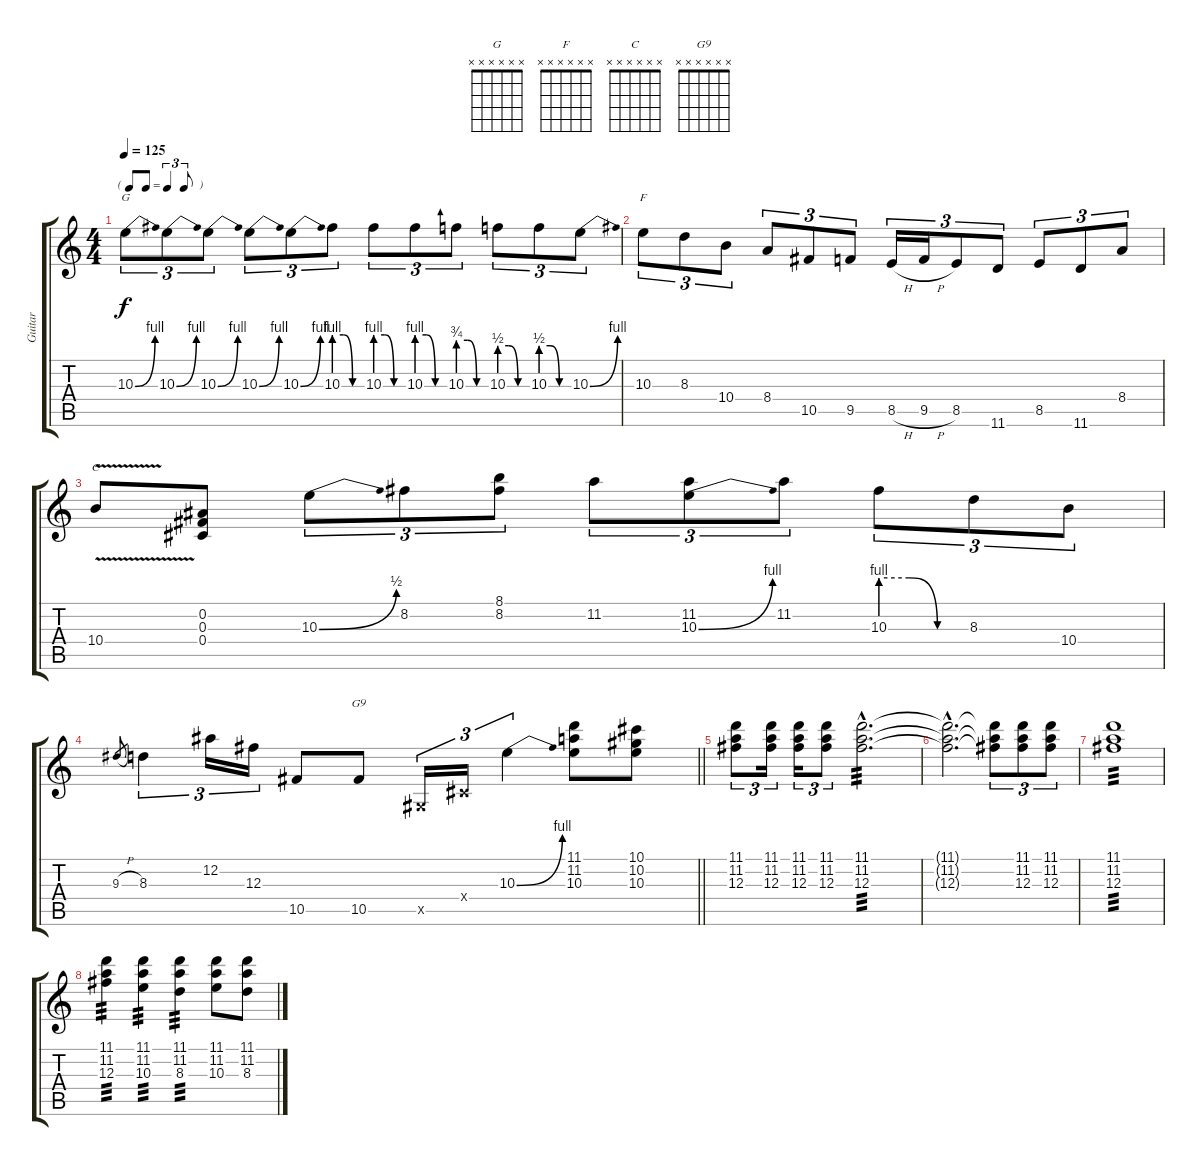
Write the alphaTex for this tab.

\track ("Guitar" "Guitar") {instrument overdrivenguitar}
\staff {score tabs}
\tuning (Eb4 Bb3 Gb3 Db3 Ab2 Eb2) {hide}
\chord ("G" x x x x x x)
\chord ("F" x x x x x x)
\chord ("C" x x x x x x)
\chord ("G9" x x x x x x)
\ts (4 4)
\tf triplet8th
\tempo 125
\clef g2
\ks c
10.3{be (bend 0 0 60 4)}.8{tu (3 2) ch "G" dy f} 10.3{be (bend 0 0 60 4)}.8{tu (3 2)} 10.3{be (bend 0 0 60 4)}.8{tu (3 2)} 10.3{be (bend 0 0 60 4)}.8{tu (3 2)} 10.3{be (bend 0 0 60 4)}.8{tu (3 2)} 10.3{be (custom 0 4 20 4 40 0 60 0)}.8{tu (3 2)} 10.3{be (custom 0 4 20 4 40 0 60 0)}.8{tu (3 2)} 10.3{be (custom 0 4 20 4 40 0 60 0)}.8{tu (3 2)} 10.3{be (custom 0 3 20 3 40 0 60 0)}.8{tu (3 2)} 10.3{be (custom 0 2 20 2 40 0 60 0)}.8{tu (3 2)} 10.3{be (custom 0 2 20 2 40 0 60 0)}.8{tu (3 2)} 10.3{be (bend 0 0 60 4)}.8{tu (3 2)} |
10.3.8{tu (3 2) ch "F"} 8.3.8{tu (3 2)} 10.4.8{tu (3 2)} 8.4.8{tu (3 2)} 10.5.8{tu (3 2)} 9.5.8{tu (3 2)} 8.5{h}.16{tu (3 2)} 9.5{h}.16{tu (3 2)} 8.5.8{tu (3 2)} 11.6.8{tu (3 2)} 8.5.8{tu (3 2)} 11.6.8{tu (3 2)} 8.4.8{tu (3 2)} |
10.4{v}.8{ch "C"} (0.2 0.3 0.4).8 10.3{be (bend 0 0 60 2)}.8{tu (3 2)} 8.2.8{tu (3 2)} (8.1 8.2).8{tu (3 2)} 11.2.8{tu (3 2)} (11.2 10.3{be (bend 0 0 60 4)}).8{tu (3 2)} 11.2.8{tu (3 2)} 10.3{be (custom 0 4 20 4 40 0 60 0)}.8{tu (3 2)} 8.3.8{tu (3 2)} 10.4.8{tu (3 2)} |
\barLineRight lightlight
9.3{h}.8{gr} 8.3.4{tu (3 2)} 12.2.16{tu (3 2)} 12.3.16{tu (3 2)} 10.5.8 10.5.8{ch "G9"} 0.5{x}.16{tu (3 2)} 0.4{x}.16{tu (3 2)} 10.3{be (bend 0 0 60 4)}.4{tu (3 2)} (11.1 11.2 10.3).8 (10.1 10.2 10.3).8 |
(11.1 11.2 12.3).8{tu (3 2)} (11.1 11.2 12.3).16{tu (3 2)} (11.1 11.2 12.3).16{tu (3 2)} (11.1 11.2 12.3).8{tu (3 2)} (11.1{hac} 11.2{hac} 12.3{hac}).2{d tp 3} |
(11.1{hac t} 11.2{hac t} 12.3{hac t}).2{d} (11.1{t} 11.2{t} 12.3{t}).8{tu (3 2)} (11.1 11.2 12.3).8{tu (3 2)} (11.1 11.2 12.3).8{tu (3 2)} |
(11.1 11.2 12.3).1{tp 3} |
(11.1 11.2 12.3).4{tp 3} (11.1 11.2 10.3).4{tp 3} (11.1 11.2 8.3).4{tp 3} (11.1 11.2 10.3).8 (11.1 11.2 8.3).8
